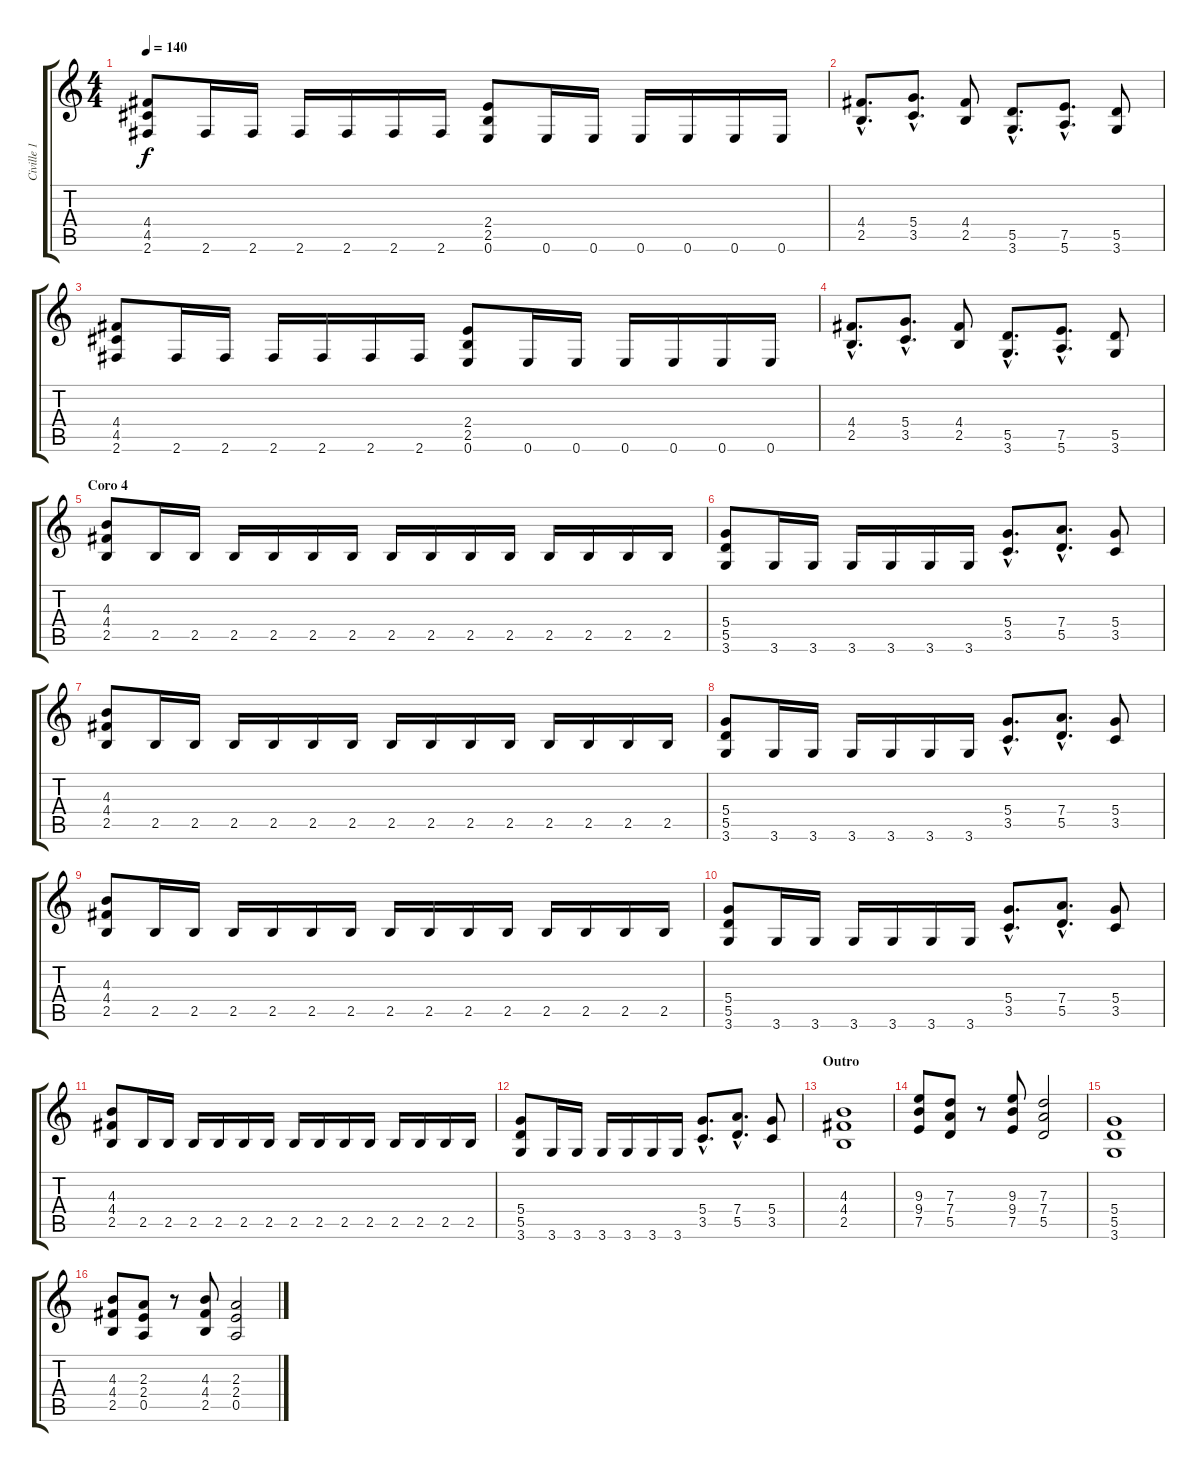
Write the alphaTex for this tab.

\track ("Civille 1" "Civille 1") {instrument distortionguitar}
\staff {score tabs}
\tuning (E4 B3 G3 D3 A2 E2) {hide}
\ts (4 4)
\tempo 140
\clef g2
\ks c
(4.4 4.5 2.6).8{dy f} 2.6.16 2.6.16 2.6.16 2.6.16 2.6.16 2.6.16 (2.4 2.5 0.6).8 0.6.16 0.6.16 0.6.16 0.6.16 0.6.16 0.6.16 |
(4.4{hac} 2.5{hac}).8{d} (5.4{hac} 3.5{hac}).8{d} (4.4 2.5).8 (5.5{hac} 3.6{hac}).8{d} (7.5{hac} 5.6{hac}).8{d} (5.5 3.6).8 |
(4.4 4.5 2.6).8 2.6.16 2.6.16 2.6.16 2.6.16 2.6.16 2.6.16 (2.4 2.5 0.6).8 0.6.16 0.6.16 0.6.16 0.6.16 0.6.16 0.6.16 |
(4.4{hac} 2.5{hac}).8{d} (5.4{hac} 3.5{hac}).8{d} (4.4 2.5).8 (5.5{hac} 3.6{hac}).8{d} (7.5{hac} 5.6{hac}).8{d} (5.5 3.6).8 |
\section ("" "Coro 4")
(4.3 4.4 2.5).8 2.5.16 2.5.16 2.5.16 2.5.16 2.5.16 2.5.16 2.5.16 2.5.16 2.5.16 2.5.16 2.5.16 2.5.16 2.5.16 2.5.16 |
(5.4 5.5 3.6).8 3.6.16 3.6.16 3.6.16 3.6.16 3.6.16 3.6.16 (5.4{hac} 3.5{hac}).8{d} (7.4{hac} 5.5{hac}).8{d} (5.4 3.5).8 |
(4.3 4.4 2.5).8 2.5.16 2.5.16 2.5.16 2.5.16 2.5.16 2.5.16 2.5.16 2.5.16 2.5.16 2.5.16 2.5.16 2.5.16 2.5.16 2.5.16 |
(5.4 5.5 3.6).8 3.6.16 3.6.16 3.6.16 3.6.16 3.6.16 3.6.16 (5.4{hac} 3.5{hac}).8{d} (7.4{hac} 5.5{hac}).8{d} (5.4 3.5).8 |
(4.3 4.4 2.5).8 2.5.16 2.5.16 2.5.16 2.5.16 2.5.16 2.5.16 2.5.16 2.5.16 2.5.16 2.5.16 2.5.16 2.5.16 2.5.16 2.5.16 |
(5.4 5.5 3.6).8 3.6.16 3.6.16 3.6.16 3.6.16 3.6.16 3.6.16 (5.4{hac} 3.5{hac}).8{d} (7.4{hac} 5.5{hac}).8{d} (5.4 3.5).8 |
(4.3 4.4 2.5).8 2.5.16 2.5.16 2.5.16 2.5.16 2.5.16 2.5.16 2.5.16 2.5.16 2.5.16 2.5.16 2.5.16 2.5.16 2.5.16 2.5.16 |
(5.4 5.5 3.6).8 3.6.16 3.6.16 3.6.16 3.6.16 3.6.16 3.6.16 (5.4{hac} 3.5{hac}).8{d} (7.4{hac} 5.5{hac}).8{d} (5.4 3.5).8 |
\section ("" "Outro")
(4.3 4.4 2.5).1 |
(9.3 9.4 7.5).8 (7.3 7.4 5.5).8 r.8 (9.3 9.4 7.5).8 (7.3 7.4 5.5).2 |
(5.4 5.5 3.6).1 |
(4.3 4.4 2.5).8 (2.3 2.4 0.5).8 r.8 (4.3 4.4 2.5).8 (2.3 2.4 0.5).2
